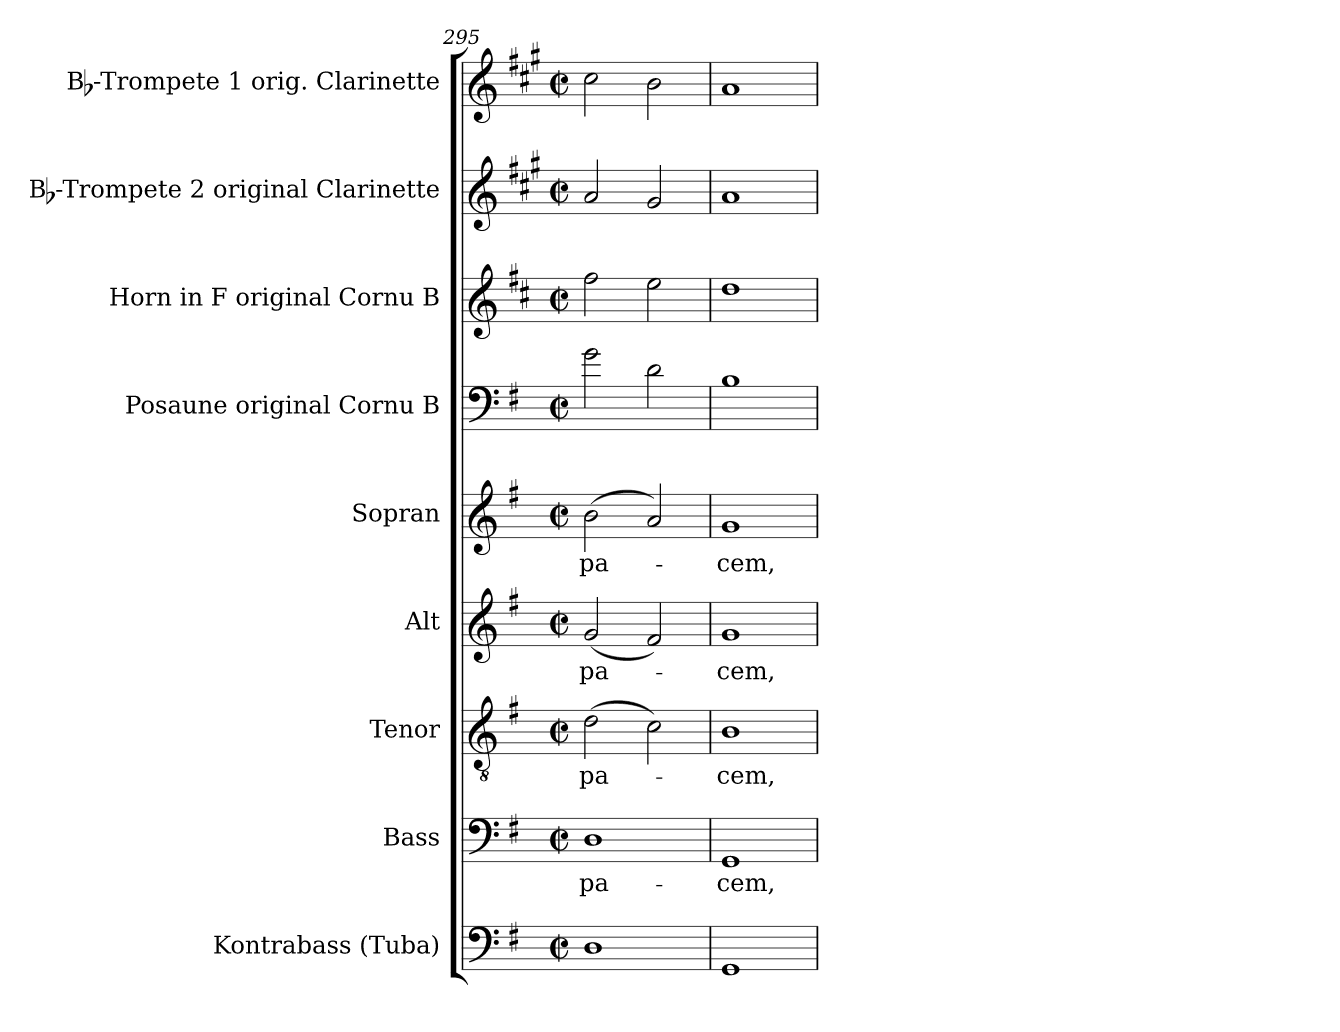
**kern	**kern	**text	**kern	**text	**kern	**text	**kern	**text	**kern	**kern	**kern	**kern
*part9	*part8	*part8	*part7	*part7	*part6	*part6	*part5	*part5	*part4	*part3	*part2	*part1
*staff9	*staff8	*staff8	*staff7	*staff7	*staff6	*staff6	*staff5	*staff5	*staff4	*staff3	*staff2	*staff1
*I"Kontrabass (Tuba)	*I"Bass	*	*I"Tenor	*	*I"Alt	*	*I"Sopran	*	*I"Posaune original Cornu B	*I"Horn in F original Cornu B	*I"Bb-Trompete 2 original Clarinette	*I"Bb-Trompete 1 orig. Clarinette
*I'Kb.	*I'B.	*	*I'T.	*	*I'A.	*	*I'S.	*	*I'Pos.	*I'Hrn.	*I'Bb Trp. 2	*I'Bb Trp. 1
*clefF4	*clefF4	*	*clefGv2	*	*clefG2	*	*clefG2	*	*clefF4	*clefG2	*clefG2	*clefG2
*ITrd7c12	*	*	*	*	*	*	*	*	*	*ITrd4c7	*ITrd1c2	*ITrd1c2
*k[f#]	*k[f#]	*	*k[f#]	*	*k[f#]	*	*k[f#]	*	*k[f#]	*k[f#]	*k[f#]	*k[f#]
*G:	*G:	*	*G:	*	*G:	*	*G:	*	*G:	*G:	*G:	*G:
*M2/2	*M2/2	*	*M2/2	*	*M2/2	*	*M2/2	*	*M2/2	*M2/2	*M2/2	*M2/2
*met(c|)	*met(c|)	*	*met(c|)	*	*met(c|)	*	*met(c|)	*	*met(c|)	*met(c|)	*met(c|)	*met(c|)
=295	=295	=295	=295	=295	=295	=295	=295	=295	=295	=295	=295	=295
!	!	!LO:LY:b	!	!LO:LY:b	!	!LO:LY:b	!	!LO:LY:b	!	!	!	!
1DD	1D	pa-	(>2d\	pa-	(<2g/	pa-	(>2b\	pa-	2g\	2b\	2g/	2b\
.	.	.	2c\)	.	2f#/)	.	2a/)	.	2d\	2a\	2f#/	2a\
=296	=296	=296	=296	=296	=296	=296	=296	=296	=296	=296	=296	=296
!	!	!LO:LY:b	!	!LO:LY:b	!	!LO:LY:b	!	!LO:LY:b	!	!	!	!
1GGG	1GG	-cem,	1B	-cem,	1g	-cem,	1g	-cem,	1B	1g	1g	1g
=	=	=	=	=	=	=	=	=	=	=	=	=
*-	*-	*-	*-	*-	*-	*-	*-	*-	*-	*-	*-	*-
